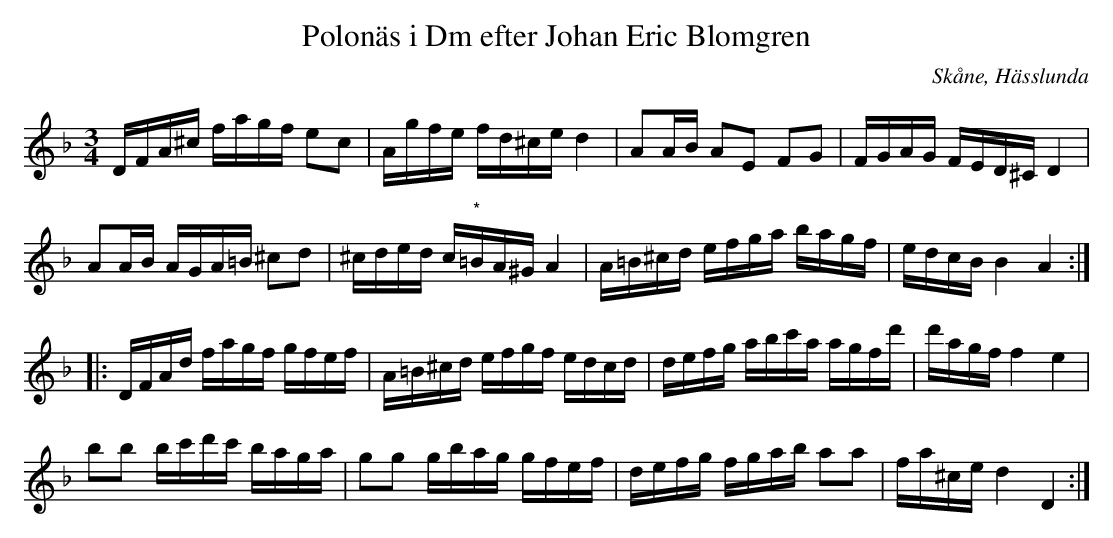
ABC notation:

X:1
T:Polonäs i Dm efter Johan Eric Blomgren
O:Skåne, Hässlunda
M:3/4
L:1/16
K:Dm
DFA^c fagf e2c2 | Agfe fd^ce d4 | A2AB A2E2 F2G2 | FGAG FED^C D4 |
A2AB AGA=B ^c2d2 | ^cded c"^*"=BA^G A4 | A=B^cd efga bagf | edcB B4 A4 ::
DFAd fagf gfef | A=B^cd efgf edcd | defg abc'a agfd' | d'agf f4 e4 |
b2b2 bc'd'c' baga | g2g2 gbag gfef | defg fgab a2a2 | fa^ce d4 D4 :|
